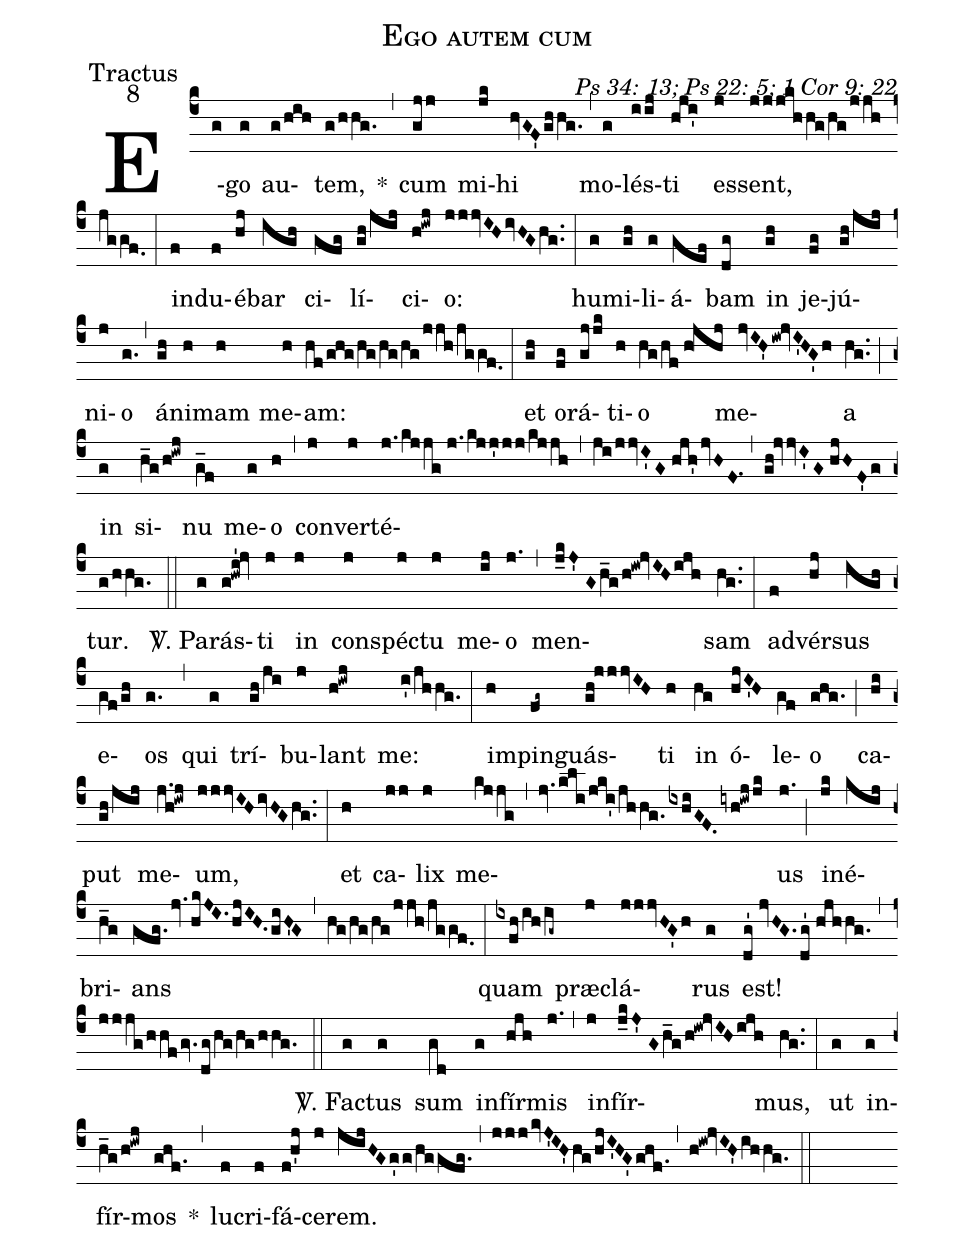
name: Ego autem cum;
office-part: Tractus;
mode: 8;
commentary: Ps 34: 13; Ps 22: 5; 1 Cor 9: 22;
%%
(c4) E(g)go(g) au(g/hih)tem,(g/hhg.) *(,)
cum(gjj) mi(jk)hi(hvGF'ghhg.) (,) mo(g)lés(iij)ti(hji') es(j)sent,(jjjkhhg/hg/jjh/jggf.0) (:)
ind(f)u(f)é(hj)bar(igh) ci(gfg)lí(gh/jij)ci(h!iwj)o:(jjjvIHivHGhg..) (:)
hu(g)mi(gh)li(g)á(gef)bam(dg) in(gh) je(fg)jú(gh/jij)ni(j)o(g.) (,) á(gh)ni(h)mam(h) me(h)am:(hf/ghg/hg/hg/hg/jjh/jggf.0) (:)
et(gh) o(fg)rá(gjjk)ti(h)o(hg/hf//h!jhj) me(jvIH'iw!jvI'HG'h)a(hg..) (;) in(g) si(h_g/h!iwj)nu(g_f) me(g)o(h) (,) con(j)ver(j)té(j./kjjg//j./kjj'jj/kjjh)(,)(ji/jjvI'G//hjh'jvHF.1)(,)(gh!jvvI'G//hjHF'g)tur.(g/hhg.) (::)
<sp>V/</sp>. Pa(g)rás(g!hwi'!jv)ti(j) in(j) con(j)spéc(j)tu(j) me(ij)o(j.) (,) men(j_kJ'//Gh_g/h!iw!jvIHijh)sam(hg..) (:)
ad(f)vér(hj)sus(igh) e(gf/gh)os(g.) (,) qui(g) trí(gh/ji)bu(j)lant(h!iwj) me:(i'/jhhg.) (:)
im(h)pin(fg~)guás(gh!jjjvIH)ti(h) in(hg) ó(hjI'H)le(gf)o(ghg.) (;) ca(hi)put(gh/jij) me(j.h!iwj)um,(jjjvIHivHGhg..) (:)
et(h) ca(jj)lix(j) me(kjjg)(,)(jv.kli/jki'/jhhg.ixhiGF.iyh!iwjjk)us(j.) (;) in(jk)é(kij)bri(h_g)ans(gfg.jv.hkJI.hjIH.giH'G) (,) (hg/hg/hg/jjh/jggf.0) (:)
quam(ixfh/ih/ig~) præ(j)clá(jjjvHG'h)rus(g) est!(dg'//jvHG.dg'//hjhhg.) (,) (jjjg/hhfgv.dg/hg/hg/hhg.) (::)
<sp>V/</sp>. Fac(g)tus(g) sum(gd) in(g)fír(hjh)mis(j.) (,) in(j)fír(j_kJ'//Gh_g/h!iw!jvIHijh)mus,(hg..) (:)
ut(g) in(g)fír(h_g/h!iwj)mos(ghf.1) *(,)
lu(f)cri(f)fá(f!h'j)ce(j)rem.(jijHGg'g/hggfg.) (,) (jjjkvJ'IH'hg/hjI'HG'ghf.1) (,) (h!iw!jvIH'ihhg.) (::)
